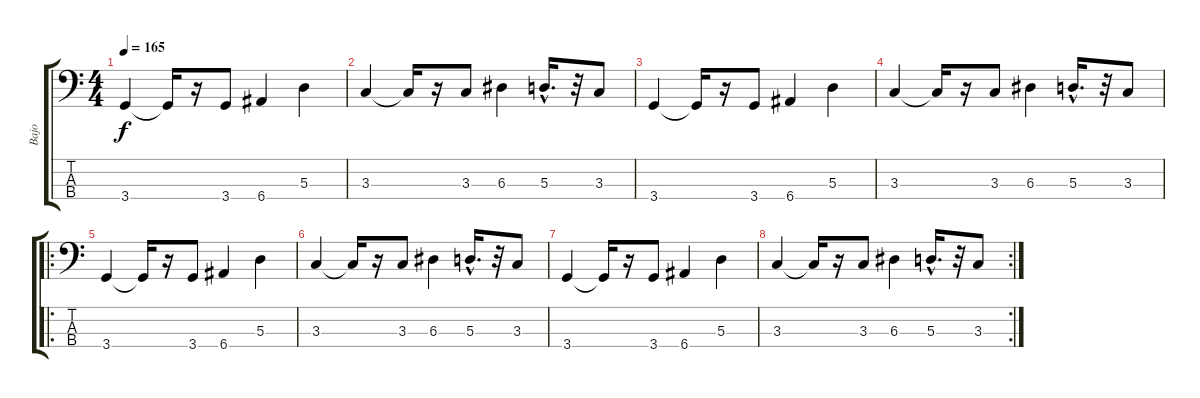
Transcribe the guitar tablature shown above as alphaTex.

\track ("Bajo" "Bajo") {instrument electricbassfinger}
\staff {score tabs}
\tuning (G2 D2 A1 E1) {hide}
\ts (4 4)
\tempo 165
\clef f4
\ks c
3.4.4{dy f} 3.4{t}.16 r.16 3.4.8 6.4.4 5.3.4 |
3.3.4 3.3{t}.16 r.16 3.3.8 6.3.4 5.3{hac}.16{d} r.32 3.3.8 |
3.4.4 3.4{t}.16 r.16 3.4.8 6.4.4 5.3.4 |
3.3.4 3.3{t}.16 r.16 3.3.8 6.3.4 5.3{hac}.16{d} r.32 3.3.8 |
\ro
3.4.4 3.4{t}.16 r.16 3.4.8 6.4.4 5.3.4 |
3.3.4 3.3{t}.16 r.16 3.3.8 6.3.4 5.3{hac}.16{d} r.32 3.3.8 |
3.4.4 3.4{t}.16 r.16 3.4.8 6.4.4 5.3.4 |
\rc 2
3.3.4 3.3{t}.16 r.16 3.3.8 6.3.4 5.3{hac}.16{d} r.32 3.3.8
